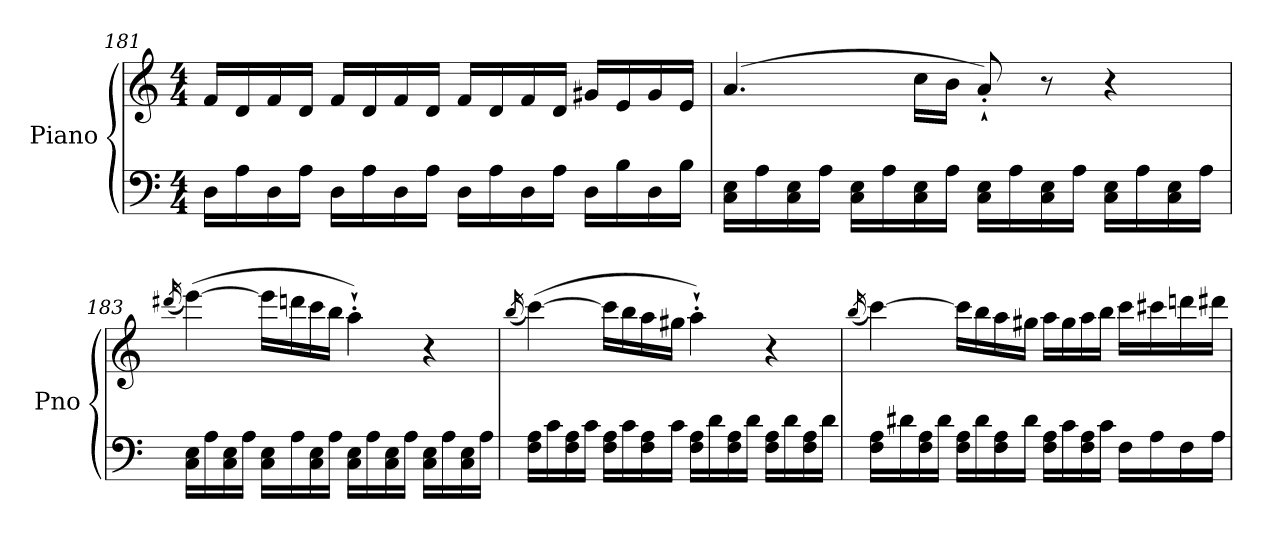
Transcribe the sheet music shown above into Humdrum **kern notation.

**kern	**kern	**dynam
*part1	*part1	*part1
*staff2	*staff1	*staff1/2
*I"Piano	*	*
*I'Pno	*	*
!!LO:LB:g=z
*clefF4	*clefG2	*
*k[]	*k[]	*
*M4/4	*M4/4	*
=181	=181	=181
16D\LL	16f/LL	.
16A\	16d/	.
16D\	16f/	.
16A\JJ	16d/JJ	.
16D\LL	16f/LL	.
16A\	16d/	.
16D\	16f/	.
16A\JJ	16d/JJ	.
16D\LL	16f/LL	.
16A\	16d/	.
16D\	16f/	.
16A\JJ	16d/JJ	.
16D\LL	16g#X/LL	.
16B\	16e/	.
16D\	16g#/	.
16B\JJ	16e/JJ	.
=182	=182	=182
16C\ 16E\LL	(4.a/	.
16A\	.	.
16C\ 16E\	.	.
16A\JJ	.	.
16C\ 16E\LL	.	.
16A\	.	.
16C\ 16E\	16cc\LL	.
16A\JJ	16b\JJ	.
16C\ 16E\LL	8a'`/)	.
16A\	.	.
16C\ 16E\	8r	.
16A\JJ	.	.
16C\ 16E\LL	4r	.
16A\	.	.
16C\ 16E\	.	.
16A\JJ	.	.
=183	=183	=183
.	(16qddd#X/	.
16C\ 16E\LL	([4eee\)	.
16A\	.	.
16C\ 16E\	.	.
16A\JJ	.	.
16C\ 16E\LL	16eee\LL]	.
16A\	16dddn\	.
16C\ 16E\	16ccc\	.
16A\JJ	16bb\JJ	.
16C\ 16E\LL	4aa'`\)	.
16A\	.	.
16C\ 16E\	.	.
16A\JJ	.	.
16C\ 16E\LL	4r	.
16A\	.	.
16C\ 16E\	.	.
16A\JJ	.	.
!!LO:LB:g=z
=184	=184	=184
.	(16qbb/	.
!	!	!LO:DY:b
16F\ 16A\LL	([4ccc\)	other-dynamics
16c\	.	.
16F\ 16A\	.	.
16c\JJ	.	.
16F\ 16A\LL	16ccc\LL]	.
16c\	16bb\	.
16F\ 16A\	16aa\	.
16c\JJ	16gg#X\JJ	.
16F\ 16A\LL	4aa'`\)	.
16d\	.	.
16F\ 16A\	.	.
16d\JJ	.	.
16F\ 16A\LL	4r	.
16d\	.	.
16F\ 16A\	.	.
16d\JJ	.	.
=185	=185	=185
.	(16qbb/	.
16F\ 16A\LL	[4ccc\)	.
16d#X\	.	.
16F\ 16A\	.	.
16d#\JJ	.	.
16F\ 16A\LL	16ccc\LL]	.
16d#\	16bb\	.
16F\ 16A\	16aa\	.
16d#\JJ	16gg#X\JJ	.
16F\ 16A\LL	16aa\LL	.
16c\	16gg#\	.
16F\ 16A\	16aa\	.
16c\JJ	16bb\JJ	.
16F\LL	16ccc\LL	.
16A\	16ccc#X\	.
16F\	16dddn\	.
16A\JJ	16ddd#X\JJ	.
=	=	=
*-	*-	*-
